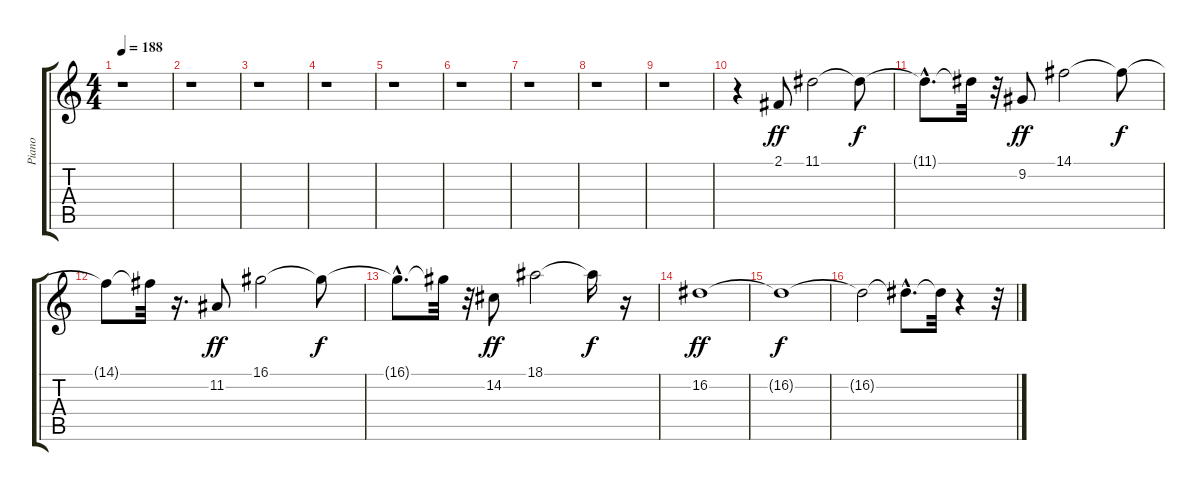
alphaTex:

\track ("Piano" "Piano") {instrument electricgrandpiano}
\staff {score tabs}
\tuning (E4 B3 G3 D3 A2 E2) {hide}
\ts (4 4)
\tempo 188
\clef g2
\ks c
r.1{dy f} |
r.1 |
r.1 |
r.1 |
r.1 |
r.1 |
r.1 |
r.1 |
r.1 |
r.4 2.1.8{dy ff} 11.1.2 11.1{t}.8{dy f} |
11.1{hac t}.8{d} 11.1{t}.32 r.32 9.2.8{dy ff} 14.1.2 14.1{t}.8{dy f} |
14.1{t}.8 14.1{t}.32 r.16{d} 11.2.8{dy ff} 16.1.2 16.1{t}.8{dy f} |
16.1{hac t}.8{d} 16.1{t}.32 r.32 14.2.8{dy ff} 18.1.2 18.1{t}.16{dy f} r.16 |
16.2.1{dy ff} |
16.2{t}.1{dy f} |
16.2{t}.2 16.2{hac t}.8{d} 16.2{t}.32 r.4 r.32
